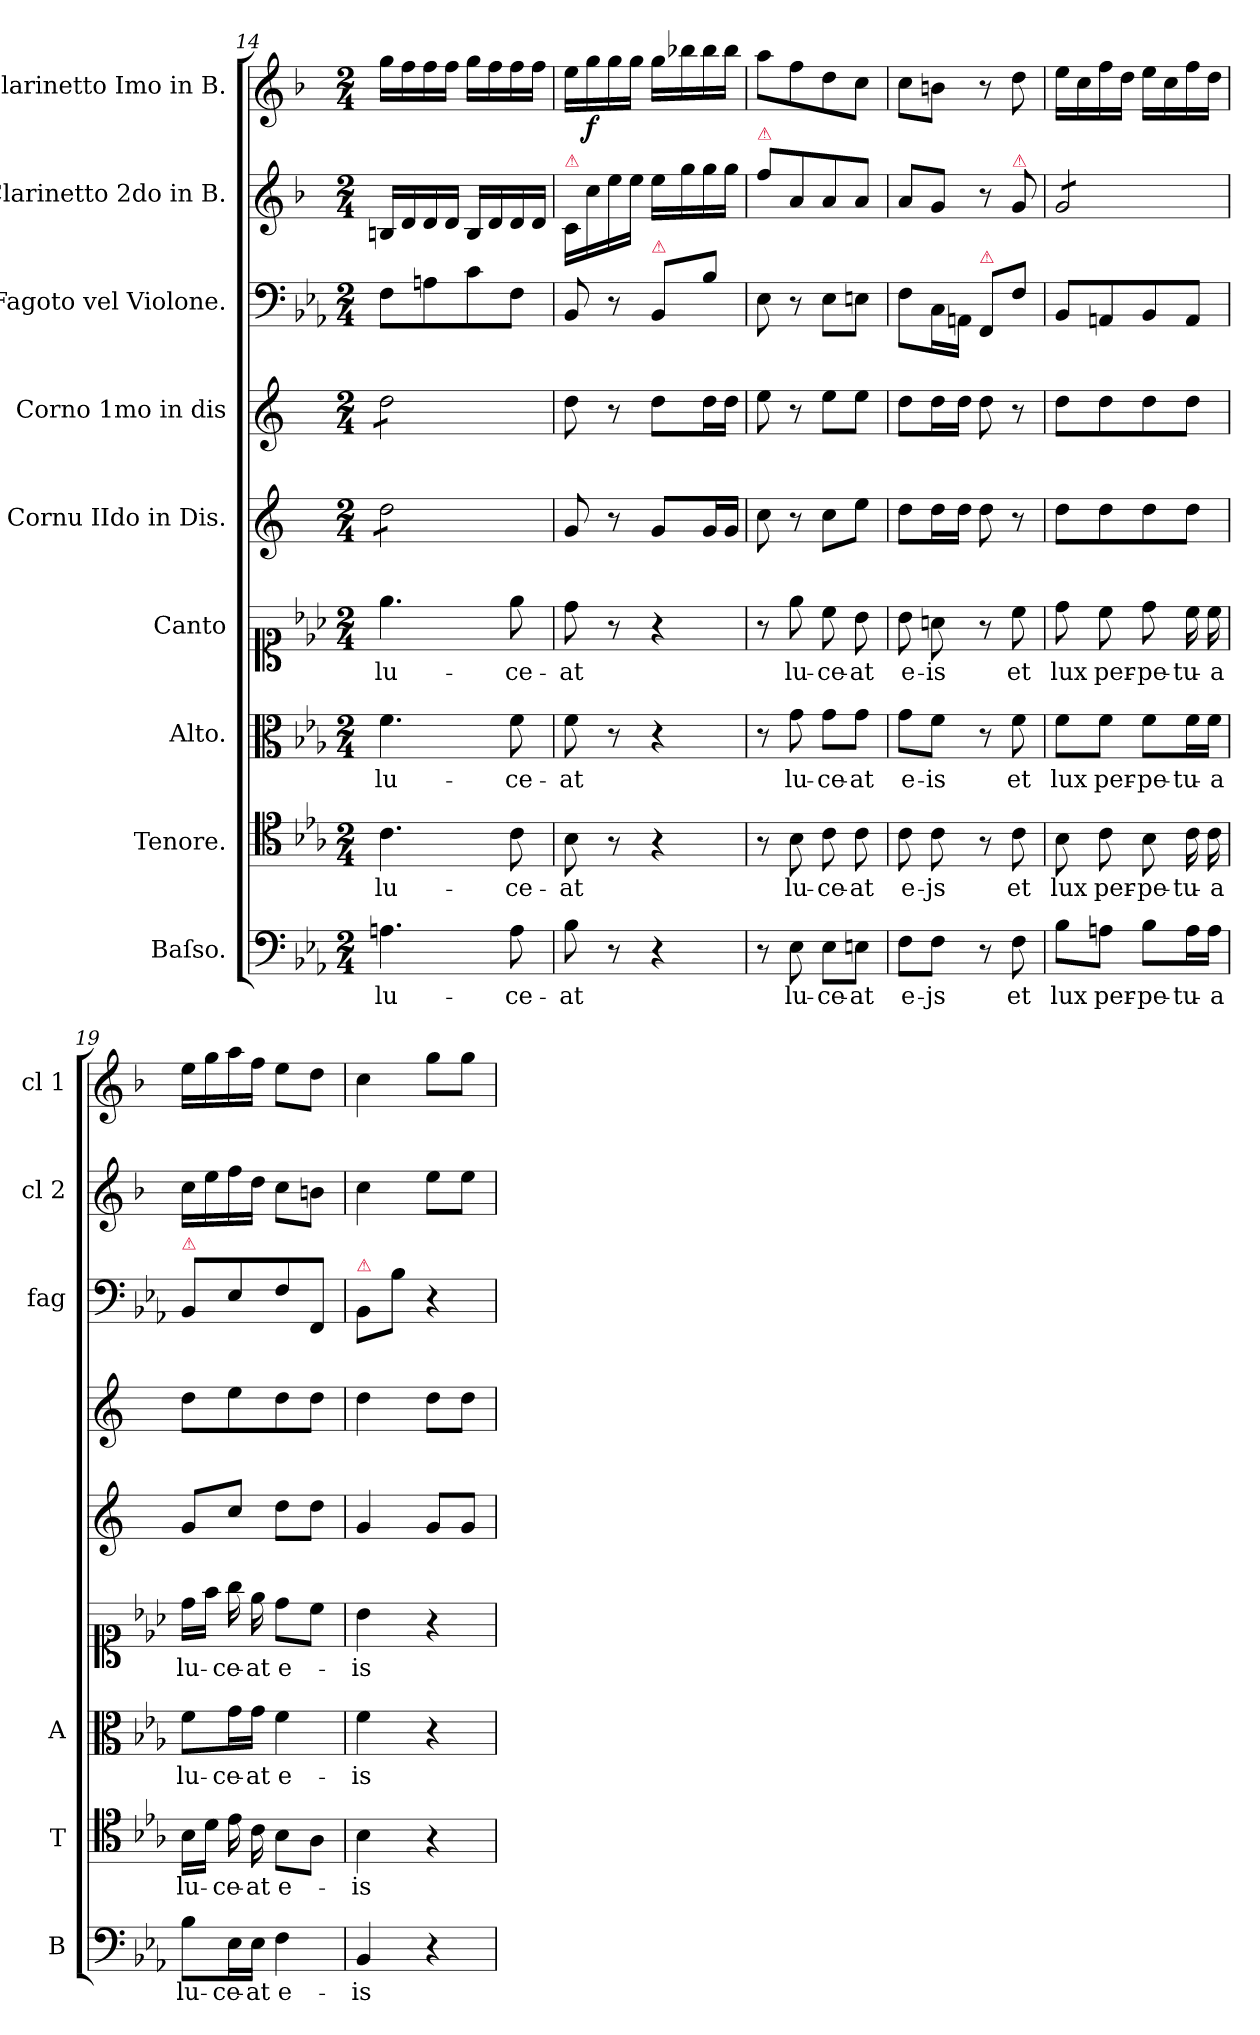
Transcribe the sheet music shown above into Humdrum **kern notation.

**kern	**text	**kern	**text	**kern	**text	**kern	**text	**kern	**dynam	**kern	**kern	**dynam	**kern	**kern	**dynam
*part9	*part9	*part8	*part8	*part7	*part7	*part6	*part6	*part5	*part5	*part4	*part3	*part3	*part2	*part1	*part1
*staff9	*staff9	*staff8	*staff8	*staff7	*staff7	*staff6	*staff6	*staff5	*staff5	*staff4	*staff3	*staff3	*staff2	*staff1	*staff1
*I"Baſso.	*	*I"Tenore.	*	*I"Alto.	*	*I"Canto	*	*I"Cornu IIdo in Dis.	*	*I"Corno 1mo in dis	*I"Fagoto vel Violone.	*	*I"Clarinetto 2do in B.	*I"Clarinetto Imo in B.	*
*I'B	*	*I'T	*	*I'A	*	*	*	*	*	*	*I'fag	*	*I'cl 2	*I'cl 1	*
*clefF4	*	*clefC4	*	*clefC3	*	*clefC1	*	*clefG2	*	*clefG2	*clefF4	*	*clefG2	*clefG2	*
*	*	*	*	*	*	*	*	*ITrd5c9	*	*ITrd5c9	*	*	*ITrd1c2	*ITrd1c2	*
*k[b-e-a-]	*	*k[b-e-a-]	*	*k[b-e-a-]	*	*k[b-e-a-]	*	*k[b-e-a-]	*	*k[b-e-a-]	*k[b-e-a-]	*	*k[b-e-a-]	*k[b-e-a-]	*
*E-:	*	*E-:	*	*E-:	*	*E-:	*	*E-:	*	*E-:	*E-:	*	*E-:	*E-:	*
*M2/4	*	*M2/4	*	*M2/4	*	*M2/4	*	*M2/4	*	*M2/4	*M2/4	*	*M2/4	*M2/4	*
=14	=14	=14	=14	=14	=14	=14	=14	=14	=14	=14	=14	=14	=14	=14	=14
*	*	*	*	*	*	*	*	*tremolo	*	*	*	*	*	*	*
*	*	*	*	*	*	*	*	*	*	*tremolo	*	*	*	*	*
4.An\	lu-	4.c\	lu-	4.f\	lu-	4.ee-\	lu-	8f\L	.	8f\L	8F\L	.	16An/LL	16ff\LL	.
.	.	.	.	.	.	.	.	.	.	.	.	.	16c/	16ee-\	.
.	.	.	.	.	.	.	.	8f\	.	8f\	8An\	.	16c/	16ee-\	.
.	.	.	.	.	.	.	.	.	.	.	.	.	16c/JJ	16ee-\JJ	.
.	.	.	.	.	.	.	.	8f\	.	8f\	8c\	.	16A/LL	16ff\LL	.
.	.	.	.	.	.	.	.	.	.	.	.	.	16c/	16ee-\	.
8A\	-ce-	8c\	-ce-	8f\	-ce-	8ee-\	-ce-	8f\J	.	8f\J	8F\J	.	16c/	16ee-\	.
*	*	*	*	*	*	*	*	*	*	*Xtremolo	*	*	*	*	*
*	*	*	*	*	*	*	*	*Xtremolo	*	*	*	*	*	*	*
.	.	.	.	.	.	.	.	.	.	.	.	.	16c/JJ	16ee-\JJ	.
=15	=15	=15	=15	=15	=15	=15	=15	=15	=15	=15	=15	=15	=15	=15	=15
!	!	!	!	!	!	!	!	!	!	!	!	!	!LO:TX:a:color=crimson:t=⚠	!	!
8B-\	-at	8B-\	-at	8f\	-at	8dd\	-at	8B-/	.	8f\	8BB-/	for	16B-/LL	16dd\LL	.
.	.	.	.	.	.	.	.	.	.	.	.	.	16b-\	16ff\	f
8r	.	8r	.	8r	.	8r	.	8r	.	8r	8r	.	16dd\	16ff\	.
.	.	.	.	.	.	.	.	.	.	.	.	.	16dd\JJ	16ff\JJ	.
!	!	!	!	!	!	!	!	!	!	!	!LO:TX:a:color=crimson:t=⚠	!	!	!	!
!	!	!	!	!	!	!	!	!	!LO:DY:a	!	!	!	!	!	!
4r	.	4r	.	4r	.	4r	.	8B-/L	for	8f\L	8BB-/L	.	16dd\LL	16ff\LL	.
.	.	.	.	.	.	.	.	.	.	.	.	.	16ff\	16aa-X\	.
.	.	.	.	.	.	.	.	16B-/L	.	16f\L	8B-\J	.	16ff\	16aa-\	.
.	.	.	.	.	.	.	.	16B-/JJ	.	16f\JJ	.	.	16ff\JJ	16aa-\JJ	.
=16	=16	=16	=16	=16	=16	=16	=16	=16	=16	=16	=16	=16	=16	=16	=16
!	!	!	!	!	!	!	!	!	!	!	!	!	!LO:TX:a:color=crimson:t=⚠	!	!
8r	.	8r	.	8r	.	8r	.	8e-\	.	8g\	8E-\	.	8ee-\L	8gg\L	.
!	!LO:LY:i	!	!LO:LY:i	!	!LO:LY:i	!	!LO:LY:i	!	!	!	!	!	!	!	!
8E-\	lu-	8B-\	lu-	8g\	lu-	8ee-\	lu-	8r	.	8r	8r	.	8g/	8ee-\	.
!	!LO:LY:i	!	!LO:LY:i	!	!LO:LY:i	!	!LO:LY:i	!	!	!	!	!	!	!	!
8E-\L	-ce-	8c\	-ce-	8g\L	-ce-	8cc\	-ce-	8e-\L	.	8g\L	8E-\L	.	8g/	8cc\	.
!	!LO:LY:i	!	!LO:LY:i	!	!LO:LY:i	!	!LO:LY:i	!	!	!	!	!	!	!	!
8En\J	-at	8c\	-at	8g\J	-at	8b-\	-at	8g\J	.	8g\J	8En\J	.	8g/J	8b-\J	.
=17	=17	=17	=17	=17	=17	=17	=17	=17	=17	=17	=17	=17	=17	=17	=17
8F\L	e-	8c\	e-	8g\L	e-	8b-\	e-	8f\L	.	8f\L	8F\L	.	8g/L	8b-\L	.
8F\J	-js	8c\	-js	8f\J	-is	8an\	-is	16f\L	.	16f\L	16C\L	.	8f/J	8an\J	.
.	.	.	.	.	.	.	.	16f\JJ	.	16f\JJ	16AAn\JJ	.	.	.	.
!	!	!	!	!	!	!	!	!	!	!	!LO:TX:a:color=crimson:t=⚠	!	!	!	!
8r	.	8r	.	8r	.	8r	.	8f\	.	8f\	8FF/L	.	8r	8r	.
!	!	!	!	!	!	!	!	!	!	!	!	!	!LO:TX:a:color=crimson:t=⚠	!	!
8F\	et	8c\	et	8f\	et	8cc\	et	8r	.	8r	8F\J	.	8f/	8cc\	.
=18	=18	=18	=18	=18	=18	=18	=18	=18	=18	=18	=18	=18	=18	=18	=18
*	*	*	*	*	*	*	*	*	*	*	*	*	*tremolo	*	*
8B-\L	lux	8B-\	lux	8f\L	lux	8dd\	lux	8f\L	.	8f\L	8BB-/L	.	8f/L	16dd\LL	.
.	.	.	.	.	.	.	.	.	.	.	.	.	.	16b-\	.
8An\J	per-	8c\	per-	8f\J	per-	8cc\	per-	8f\	.	8f\	8AAn/	.	8f/	16ee-\	.
.	.	.	.	.	.	.	.	.	.	.	.	.	.	16cc\JJ	.
8B-\L	-pe-	8B-\	-pe-	8f\L	-pe-	8dd\	-pe-	8f\	.	8f\	8BB-/	.	8f/	16dd\LL	.
.	.	.	.	.	.	.	.	.	.	.	.	.	.	16b-\	.
16A\L	-tu-	16c\	-tu-	16f\L	-tu-	16cc\	-tu-	8f\J	.	8f\J	8AA/J	.	8f/J	16ee-\	.
*	*	*	*	*	*	*	*	*	*	*	*	*	*Xtremolo	*	*
16A\JJ	-a	16c\	-a	16f\JJ	-a	16cc\	-a	.	.	.	.	.	.	16cc\JJ	.
=19	=19	=19	=19	=19	=19	=19	=19	=19	=19	=19	=19	=19	=19	=19	=19
!	!	!	!	!	!	!	!	!	!	!	!LO:TX:a:color=crimson:t=⚠	!	!	!	!
8B-\L	lu-	16B-\LL	lu-	8f\L	lu-	16dd\LL	lu-	8B-/L	.	8f\L	8BB-/L	.	16b-\LL	16dd\LL	.
.	.	16d\JJ	.	.	.	16ff\JJ	.	.	.	.	.	.	16dd\	16ff\	.
16E-\L	-ce-	16e-\	-ce-	16g\L	-ce-	16gg\	-ce-	8e-/J	.	8g\	8E-/	.	16ee-\	16gg\	.
16E-\JJ	-at	16c\	-at	16g\JJ	-at	16ee-\	-at	.	.	.	.	.	16cc\JJ	16ee-\JJ	.
4F\	e-	8B-\L	e-	4f\	e-	8dd\L	e-	8f\L	.	8f\	8F/	.	8b-\L	8dd\L	.
.	.	8A-\J	.	.	.	8cc\J	.	8f\J	.	8f\J	8FF/J	.	8an\J	8cc\J	.
=20	=20	=20	=20	=20	=20	=20	=20	=20	=20	=20	=20	=20	=20	=20	=20
!	!	!	!	!	!	!	!	!	!	!	!LO:TX:a:color=crimson:t=⚠	!	!	!	!
4BB-/	-is	4B-\	-is	4f\	-is	4b-\	-is	4B-/	.	4f\	8BB-\L	.	4b-\	4b-\	.
.	.	.	.	.	.	.	.	.	.	.	8B-\J	.	.	.	.
4r	.	4r	.	4r	.	4r	.	8B-/L	.	8f\L	4r	.	8dd\L	8ff\L	.
.	.	.	.	.	.	.	.	8B-/J	.	8f\J	.	.	8dd\J	8ff\J	.
=	=	=	=	=	=	=	=	=	=	=	=	=	=	=	=
*-	*-	*-	*-	*-	*-	*-	*-	*-	*-	*-	*-	*-	*-	*-	*-
